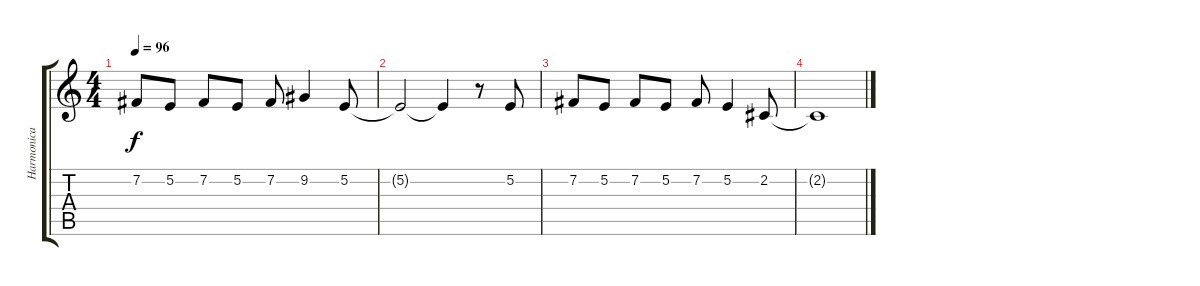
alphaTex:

\track ("Harmonica" "Harmonica") {instrument harmonica}
\staff {score tabs}
\tuning (E4 B3 G3 D3 A2 E2) {hide}
\ts (4 4)
\tempo 96
\clef g2
\ks c
7.2.8{dy f} 5.2.8 7.2.8 5.2.8 7.2.8 9.2.4 5.2.8 |
5.2{t}.2 5.2{t}.4 r.8 5.2.8 |
7.2.8 5.2.8 7.2.8 5.2.8 7.2.8 5.2.4 2.2.8 |
2.2{t}.1
